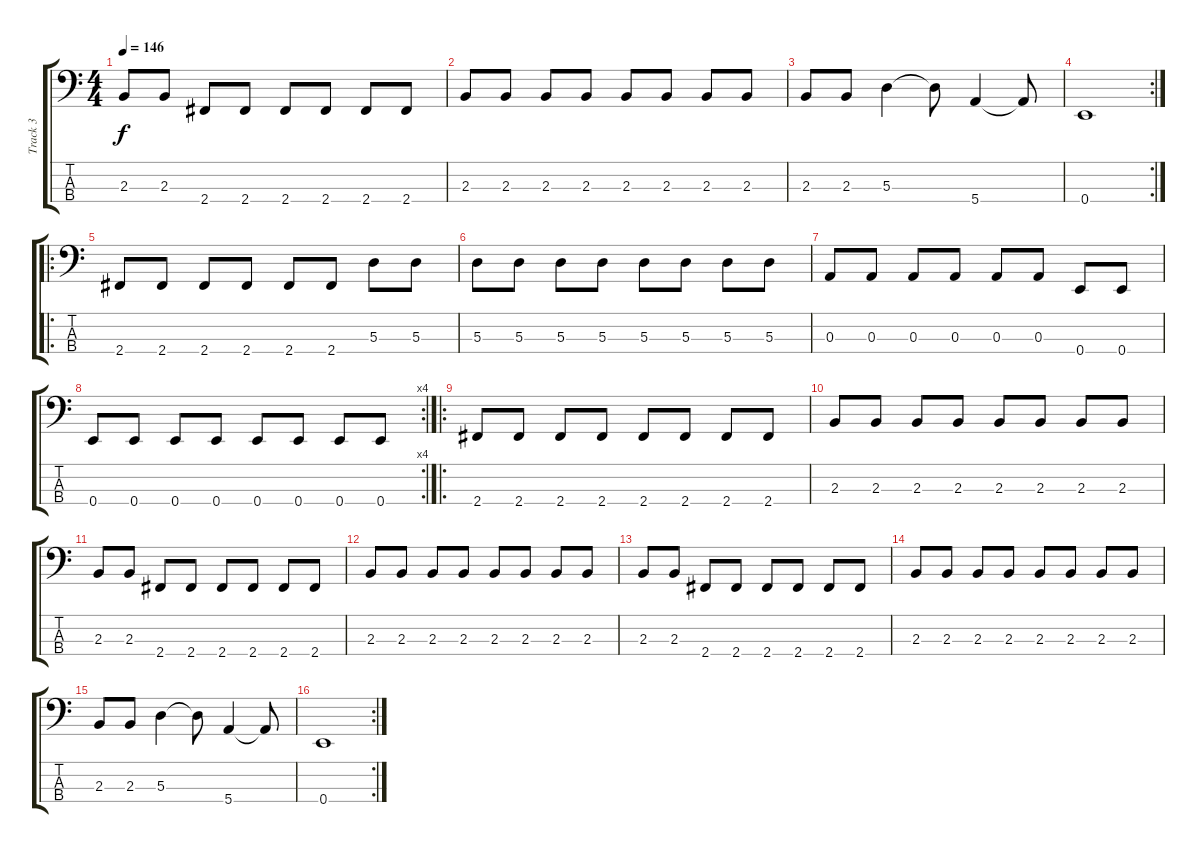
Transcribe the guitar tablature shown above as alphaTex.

\track ("Track 3" "Track 3") {instrument electricbassfinger}
\staff {score tabs}
\tuning (G2 D2 A1 E1) {hide}
\ts (4 4)
\tempo 146
\clef f4
\ks c
2.3.8{dy f} 2.3.8 2.4.8 2.4.8 2.4.8 2.4.8 2.4.8 2.4.8 |
2.3.8 2.3.8 2.3.8 2.3.8 2.3.8 2.3.8 2.3.8 2.3.8 |
2.3.8 2.3.8 5.3.4 5.3{t}.8 5.4.4 5.4{t}.8 |
\rc 2
0.4.1 |
\ro
2.4.8 2.4.8 2.4.8 2.4.8 2.4.8 2.4.8 5.3.8 5.3.8 |
5.3.8 5.3.8 5.3.8 5.3.8 5.3.8 5.3.8 5.3.8 5.3.8 |
0.3.8 0.3.8 0.3.8 0.3.8 0.3.8 0.3.8 0.4.8 0.4.8 |
\rc 4
0.4.8 0.4.8 0.4.8 0.4.8 0.4.8 0.4.8 0.4.8 0.4.8 |
\ro
2.4.8 2.4.8 2.4.8 2.4.8 2.4.8 2.4.8 2.4.8 2.4.8 |
2.3.8 2.3.8 2.3.8 2.3.8 2.3.8 2.3.8 2.3.8 2.3.8 |
2.3.8 2.3.8 2.4.8 2.4.8 2.4.8 2.4.8 2.4.8 2.4.8 |
2.3.8 2.3.8 2.3.8 2.3.8 2.3.8 2.3.8 2.3.8 2.3.8 |
2.3.8 2.3.8 2.4.8 2.4.8 2.4.8 2.4.8 2.4.8 2.4.8 |
2.3.8 2.3.8 2.3.8 2.3.8 2.3.8 2.3.8 2.3.8 2.3.8 |
2.3.8 2.3.8 5.3.4 5.3{t}.8 5.4.4 5.4{t}.8 |
\rc 2
0.4.1
